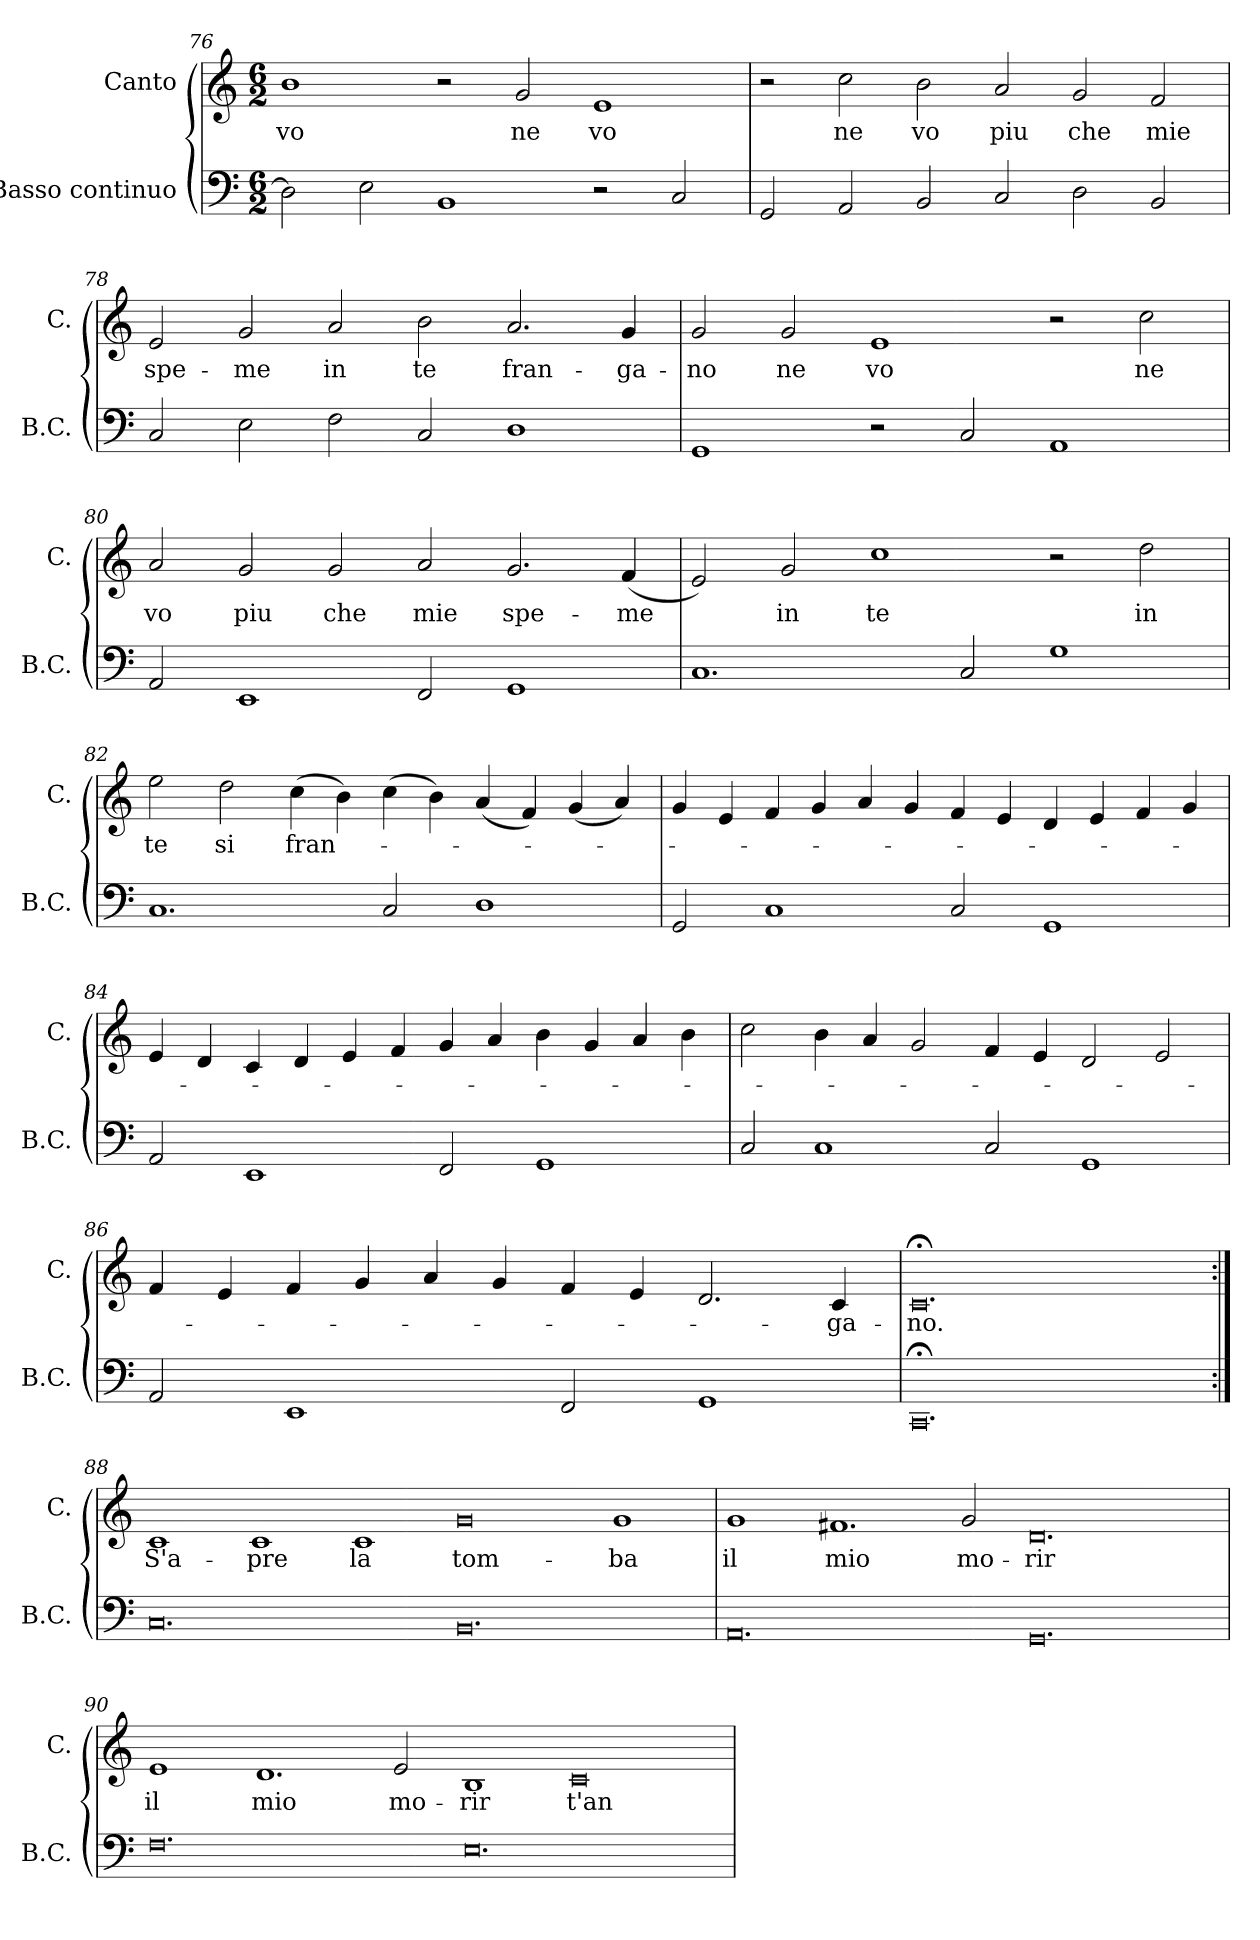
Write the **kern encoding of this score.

**kern	**kern	**text
*part2	*part1	*part1
*staff2	*staff1	*staff1
*I"Basso continuo	*I"Canto	*
*I'B.C.	*I'C.	*
!!LO:PB:g=z
*clefF4	*clefG2	*
*k[]	*k[]	*
*C:	*C:	*
*M6/2	*M6/2	*
=76	=76	=76
2D\]	1b	vo
2E\	.	.
1BB	2r	.
.	2g/	ne
2r	1e	vo
2C/	.	.
=77	=77	=77
2GG/	2r	.
2AA/	2cc\	ne
2BB/	2b\	vo
2C/	2a/	piu
2D\	2g/	che
2BB/	2f/	mie
=78	=78	=78
2C/	2e/	spe-
2E\	2g/	-me
2F\	2a/	in
2C/	2b\	te
1D	2.a/	fran-
.	4g/	-ga-
=79	=79	=79
1GG	2g/	-no
.	2g/	ne
2r	1e	vo
2C/	.	.
1AA	2r	.
.	2cc\	ne
!!LO:LB:g=z
=80	=80	=80
2AA/	2a/	vo
1EE	2g/	piu
.	2g/	che
2FF/	2a/	mie
1GG	2.g/	spe-
.	(4f/	-me
=81	=81	=81
1.C	2e/)	.
.	2g/	in
.	1cc	te
2C/	.	.
1G	2r	.
.	2dd\	in
=82	=82	=82
1.C	2ee\	te
.	2dd\	si
.	(4cc\	fran-
.	4b\)	.
2C/	(4cc\	.
.	4b\)	.
1D	(4a/	.
.	4f/)	.
.	(4g/	.
.	4a/)	.
=83	=83	=83
2GG/	4g/	.
.	4e/	.
1C	4f/	.
.	4g/	.
.	4a/	.
.	4g/	.
2C/	4f/	.
.	4e/	.
1GG	4d/	.
.	4e/	.
.	4f/	.
.	4g/	.
!!LO:LB:g=z
=84	=84	=84
2AA/	4e/	.
.	4d/	.
1EE	4c/	.
.	4d/	.
.	4e/	.
.	4f/	.
2FF/	4g/	.
.	4a/	.
1GG	4b\	.
.	4g/	.
.	4a/	.
.	4b\	.
=85	=85	=85
2C/	2cc\	.
1C	4b\	.
.	4a/	.
.	2g/	.
2C/	4f/	.
.	4e/	.
1GG	2d/	.
.	2e/	.
=86	=86	=86
2AA/	4f/	.
.	4e/	.
1EE	4f/	.
.	4g/	.
.	4a/	.
.	4g/	.
2FF/	4f/	.
.	4e/	.
1GG	2.d/	.
.	4c/	-ga-
=87	=87	=87
0.CC;<	0.c;<	-no.
=88:|!	=88:|!	=88:|!
0.C	1c	S'a-
.	1c	-pre
.	1c	la
0.BB	0g	tom-
.	1g	-ba
!!LO:LB:g=z
=89	=89	=89
0.AA	1g	il
.	1.f#X	mio
.	2g/	mo-
0.GG	0.d	-rir
=90	=90	=90
0.F	1e	il
.	1.d	mio
.	2e/	mo-
0.E	1B	-rir
.	0c	t'an-
=	=	=
*-	*-	*-
